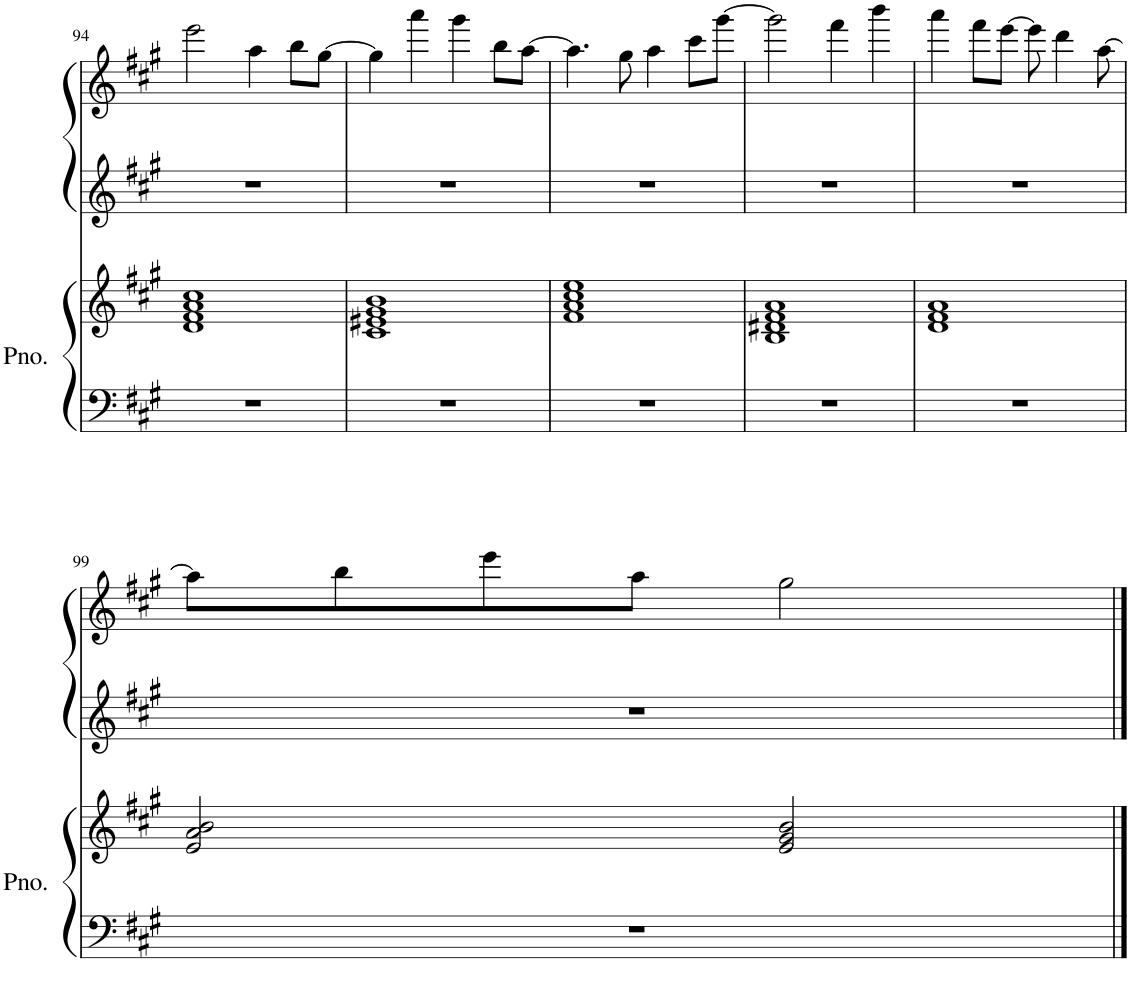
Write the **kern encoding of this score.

**kern	**kern	**kern	**kern
*part2	*part2	*part1	*part1
*staff4	*staff3	*staff2	*staff1
*I"ピアノ	*	*I"Piano	*
*	*	*I'Pno	*
!!LO:PB:g=z
*clefF4	*clefG2	*clefG2	*clefG2
*k[f#c#g#]	*k[f#c#g#]	*k[f#c#g#]	*k[f#c#g#]
*M4/4	*M4/4	*M4/4	*M4/4
*met(c)	*met(c)	*met(c)	*met(c)
=94	=94	=94	=94
1r	1d 1f# 1a 1cc#	1r	2eee\
.	.	.	4aa\
.	.	.	8bb\L
.	.	.	[8gg#\J
=95	=95	=95	=95
1r	1c# 1e#X 1g# 1b	1r	4gg#\]
.	.	.	4aaa\
.	.	.	4ggg#\
.	.	.	8bb\L
.	.	.	[8aa\J
=96	=96	=96	=96
1r	1f# 1a 1cc# 1ee	1r	4.aa\]
.	.	.	8gg#\
.	.	.	4aa\
.	.	.	8ccc#\L
.	.	.	[8ggg#\J
=97	=97	=97	=97
1r	1B 1d#X 1f# 1a	1r	2ggg#\]
.	.	.	4fff#\
.	.	.	4bbb\
=98	=98	=98	=98
1r	1d 1f# 1a	1r	4aaa\
.	.	.	8fff#\L
.	.	.	[8eee\J
.	.	.	8eee\]
.	.	.	4ddd\
.	.	.	[8aa\
!!LO:LB:g=z
=99	=99	=99	=99
1r	2e/ 2a/ 2b/	1r	8aa\L]
.	.	.	8bb\
.	.	.	8eee\
.	.	.	8aa\J
.	2e/ 2g#/ 2b/	.	2gg#\
==	==	==	==
*-	*-	*-	*-
